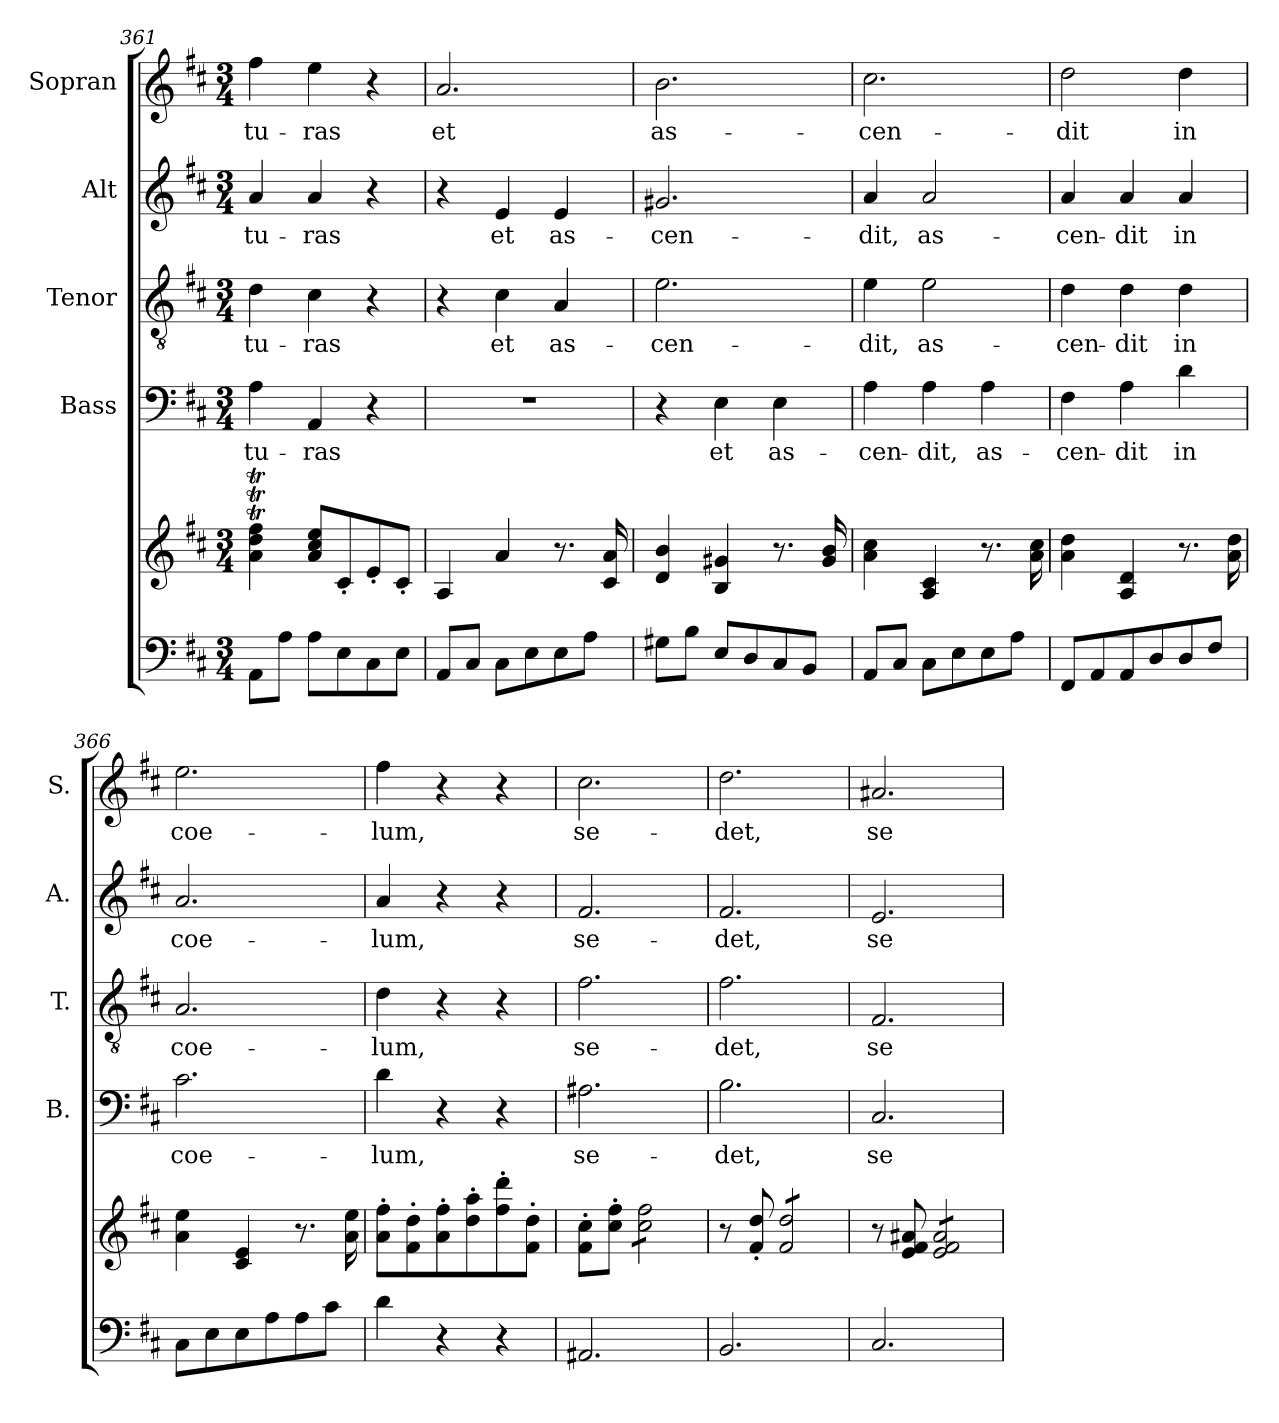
**kern	**kern	**kern	**text	**kern	**text	**kern	**text	**kern	**text
*part5	*part5	*part4	*part4	*part3	*part3	*part2	*part2	*part1	*part1
*staff6	*staff5	*staff4	*staff4	*staff3	*staff3	*staff2	*staff2	*staff1	*staff1
*	*	*I"Bass	*	*I"Tenor	*	*I"Alt	*	*I"Sopran	*
*	*	*I'B.	*	*I'T.	*	*I'A.	*	*I'S.	*
*clefF4	*clefG2	*clefF4	*	*clefGv2	*	*clefG2	*	*clefG2	*
*k[f#c#]	*k[f#c#]	*k[f#c#]	*	*k[f#c#]	*	*k[f#c#]	*	*k[f#c#]	*
*D:	*D:	*D:	*	*D:	*	*D:	*	*D:	*
*M3/4	*M3/4	*M3/4	*	*M3/4	*	*M3/4	*	*M3/4	*
=361	=361	=361	=361	=361	=361	=361	=361	=361	=361
!	!	!	!LO:LY:b	!	!LO:LY:b	!	!LO:LY:b	!	!LO:LY:b
8AA\L	4a\T 4dd\T 4ff#\T	4A\	-tu-	4d\	-tu-	4a/	-tu-	4ff#\	-tu-
8A\J	.	.	.	.	.	.	.	.	.
!	!	!	!LO:LY:b	!	!LO:LY:b	!	!LO:LY:b	!	!LO:LY:b
8A\L	8a/ 8cc#/ 8ee/L	4AA/	-ras	4c#\	-ras	4a/	-ras	4ee\	-ras
8E\	8c#'</	.	.	.	.	.	.	.	.
8C#\	8e'</	4r	.	4r	.	4r	.	4r	.
8E\J	8c#'</J	.	.	.	.	.	.	.	.
=362	=362	=362	=362	=362	=362	=362	=362	=362	=362
!	!	!	!	!	!	!	!	!	!LO:LY:b
8AA/L	4A/	2.r	.	4r	.	4r	.	2.a/	et
8C#/J	.	.	.	.	.	.	.	.	.
!	!	!	!	!	!LO:LY:b	!	!LO:LY:b	!	!
8C#\L	4a/	.	.	4c#\	et	4e/	et	.	.
8E\	.	.	.	.	.	.	.	.	.
!	!	!	!	!	!LO:LY:b	!	!LO:LY:b	!	!
8E\	8.r	.	.	4A/	as-	4e/	as-	.	.
8A\J	.	.	.	.	.	.	.	.	.
.	16c#/ 16a/	.	.	.	.	.	.	.	.
!!LO:PB:g=z
=363	=363	=363	=363	=363	=363	=363	=363	=363	=363
!	!	!	!	!	!LO:LY:b	!	!LO:LY:b	!	!LO:LY:b
8G#X\L	4d/ 4b/	4r	.	2.e\	-cen-	2.g#X/	-cen-	2.b\	as-
8B\J	.	.	.	.	.	.	.	.	.
!	!	!	!LO:LY:b	!	!	!	!	!	!
8E/L	4B/ 4g#X/	4E\	et	.	.	.	.	.	.
8D/	.	.	.	.	.	.	.	.	.
!	!	!	!LO:LY:b	!	!	!	!	!	!
8C#/	8.r	4E\	as-	.	.	.	.	.	.
8BB/J	.	.	.	.	.	.	.	.	.
.	16g#/ 16b/	.	.	.	.	.	.	.	.
=364	=364	=364	=364	=364	=364	=364	=364	=364	=364
!	!	!	!LO:LY:b	!	!LO:LY:b	!	!LO:LY:b	!	!LO:LY:b
8AA/L	4a\ 4cc#\	4A\	-cen-	4e\	-dit,	4a/	-dit,	2.cc#\	-cen-
8C#/J	.	.	.	.	.	.	.	.	.
!	!	!	!LO:LY:b	!	!LO:LY:b	!	!LO:LY:b	!	!
8C#\L	4A/ 4c#/	4A\	-dit,	2e\	as-	2a/	as-	.	.
8E\	.	.	.	.	.	.	.	.	.
!	!	!	!LO:LY:b	!	!	!	!	!	!
8E\	8.r	4A\	as-	.	.	.	.	.	.
8A\J	.	.	.	.	.	.	.	.	.
.	16a\ 16cc#\	.	.	.	.	.	.	.	.
=365	=365	=365	=365	=365	=365	=365	=365	=365	=365
!	!	!	!LO:LY:b	!	!LO:LY:b	!	!LO:LY:b	!	!LO:LY:b
8FF#/L	4a\ 4dd\	4F#\	-cen-	4d\	-cen-	4a/	-cen-	2dd\	-dit
8AA/	.	.	.	.	.	.	.	.	.
!	!	!	!LO:LY:b	!	!LO:LY:b	!	!LO:LY:b	!	!
8AA/	4A/ 4d/	4A\	-dit	4d\	-dit	4a/	-dit	.	.
8D/	.	.	.	.	.	.	.	.	.
!	!	!	!LO:LY:b	!	!LO:LY:b	!	!LO:LY:b	!	!LO:LY:b
8D/	8.r	4d\	in	4d\	in	4a/	in	4dd\	in
8F#/J	.	.	.	.	.	.	.	.	.
.	16a\ 16dd\	.	.	.	.	.	.	.	.
=366	=366	=366	=366	=366	=366	=366	=366	=366	=366
!	!	!	!LO:LY:b	!	!LO:LY:b	!	!LO:LY:b	!	!LO:LY:b
8C#\L	4a\ 4ee\	2.c#\	coe-	2.A/	coe-	2.a/	coe-	2.ee\	coe-
8E\	.	.	.	.	.	.	.	.	.
8E\	4c#/ 4e/	.	.	.	.	.	.	.	.
8A\	.	.	.	.	.	.	.	.	.
8A\	8.r	.	.	.	.	.	.	.	.
8c#\J	.	.	.	.	.	.	.	.	.
.	16a\ 16ee\	.	.	.	.	.	.	.	.
=367	=367	=367	=367	=367	=367	=367	=367	=367	=367
!	!	!	!LO:LY:b	!	!LO:LY:b	!	!LO:LY:b	!	!LO:LY:b
4d\	8a\'> 8ff#\'>L	4d\	-lum,	4d\	-lum,	4a/	-lum,	4ff#\	-lum,
.	8f#\'> 8dd\'>	.	.	.	.	.	.	.	.
4r	8a\'> 8ff#\'>	4r	.	4r	.	4r	.	4r	.
.	8dd\'> 8aa\'>	.	.	.	.	.	.	.	.
4r	8ff#\'> 8ddd\'>	4r	.	4r	.	4r	.	4r	.
.	8f#\'> 8dd\'>J	.	.	.	.	.	.	.	.
=368	=368	=368	=368	=368	=368	=368	=368	=368	=368
!	!	!	!LO:LY:b	!	!LO:LY:b	!	!LO:LY:b	!	!LO:LY:b
2.AA#X/	8f#\'> 8cc#\'>L	2.A#X\	se-	2.f#\	se-	2.f#/	se-	2.cc#\	se-
.	8cc#\'> 8ff#\'>J	.	.	.	.	.	.	.	.
!	!LO:TX:a:B:t=....	!	!	!	!	!	!	!	!
*	*tremolo	*	*	*	*	*	*	*	*
.	8cc#\ 8ff#\L	.	.	.	.	.	.	.	.
.	8cc#\ 8ff#\	.	.	.	.	.	.	.	.
.	8cc#\ 8ff#\	.	.	.	.	.	.	.	.
.	8cc#\ 8ff#\J	.	.	.	.	.	.	.	.
*	*Xtremolo	*	*	*	*	*	*	*	*
=369	=369	=369	=369	=369	=369	=369	=369	=369	=369
!	!	!	!LO:LY:b	!	!LO:LY:b	!	!LO:LY:b	!	!LO:LY:b
2.BB/	8r	2.B\	-det,	2.f#\	-det,	2.f#/	-det,	2.dd\	-det,
.	8f#/'< 8dd/'<	.	.	.	.	.	.	.	.
!	!LO:TX:b:B:t=....	!	!	!	!	!	!	!	!
*	*tremolo	*	*	*	*	*	*	*	*
.	8f#/ 8dd/L	.	.	.	.	.	.	.	.
.	8f#/ 8dd/	.	.	.	.	.	.	.	.
.	8f#/ 8dd/	.	.	.	.	.	.	.	.
.	8f#/ 8dd/J	.	.	.	.	.	.	.	.
*	*Xtremolo	*	*	*	*	*	*	*	*
!!LO:LB:g=z
=370	=370	=370	=370	=370	=370	=370	=370	=370	=370
!	!	!	!LO:LY:b	!	!LO:LY:b	!	!LO:LY:b	!	!LO:LY:b
2.C#/	8r	2.C#/	se-	2.F#/	se-	2.e/	se-	2.a#X/	se-
.	8e/ 8f#/ 8a#X/	.	.	.	.	.	.	.	.
*	*tremolo	*	*	*	*	*	*	*	*
.	8e/ 8f#/ 8a#/L	.	.	.	.	.	.	.	.
.	8e/ 8f#/ 8a#/	.	.	.	.	.	.	.	.
.	8e/ 8f#/ 8a#/	.	.	.	.	.	.	.	.
.	8e/ 8f#/ 8a#/J	.	.	.	.	.	.	.	.
*	*Xtremolo	*	*	*	*	*	*	*	*
=	=	=	=	=	=	=	=	=	=
*-	*-	*-	*-	*-	*-	*-	*-	*-	*-
